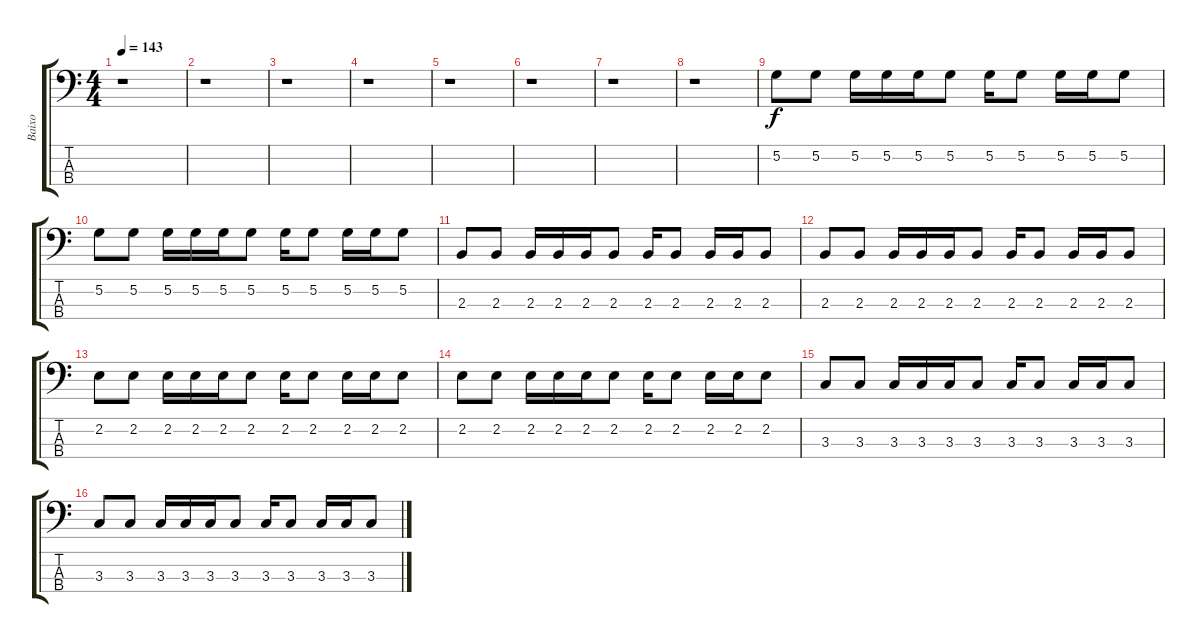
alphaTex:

\track ("Baixo" "Baixo") {instrument electricbasspick}
\staff {score tabs}
\tuning (G2 D2 A1 E1) {hide}
\ts (4 4)
\tempo 143
\clef f4
\ks c
r.1{dy f instrument electricbasspick} |
r.1 |
r.1 |
r.1 |
r.1 |
r.1 |
r.1 |
r.1 |
5.2.8 5.2.8 5.2.16 5.2.16 5.2.16 5.2.8 5.2.16 5.2.8 5.2.16 5.2.16 5.2.8 |
5.2.8 5.2.8 5.2.16 5.2.16 5.2.16 5.2.8 5.2.16 5.2.8 5.2.16 5.2.16 5.2.8 |
2.3.8 2.3.8 2.3.16 2.3.16 2.3.16 2.3.8 2.3.16 2.3.8 2.3.16 2.3.16 2.3.8 |
2.3.8 2.3.8 2.3.16 2.3.16 2.3.16 2.3.8 2.3.16 2.3.8 2.3.16 2.3.16 2.3.8 |
2.2.8 2.2.8 2.2.16 2.2.16 2.2.16 2.2.8 2.2.16 2.2.8 2.2.16 2.2.16 2.2.8 |
2.2.8 2.2.8 2.2.16 2.2.16 2.2.16 2.2.8 2.2.16 2.2.8 2.2.16 2.2.16 2.2.8 |
3.3.8 3.3.8 3.3.16 3.3.16 3.3.16 3.3.8 3.3.16 3.3.8 3.3.16 3.3.16 3.3.8 |
3.3.8 3.3.8 3.3.16 3.3.16 3.3.16 3.3.8 3.3.16 3.3.8 3.3.16 3.3.16 3.3.8
